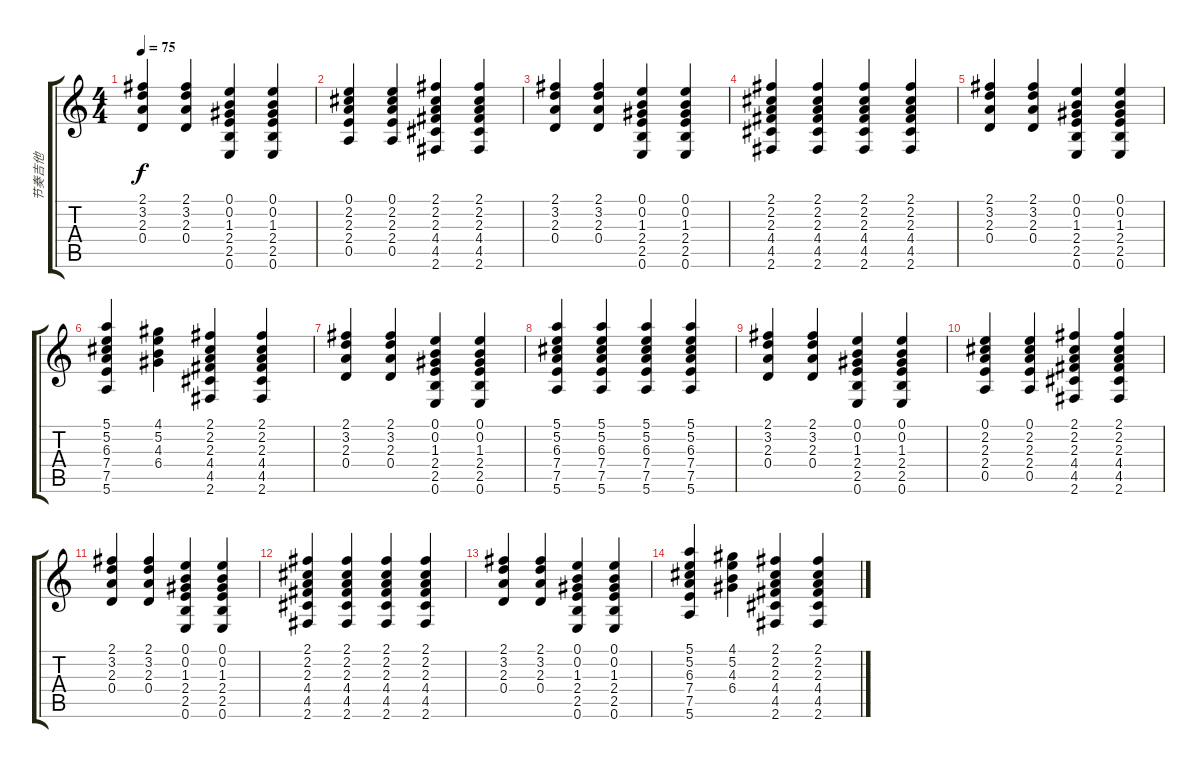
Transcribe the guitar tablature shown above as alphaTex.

\track ("节奏吉他" "节奏吉他") {instrument acousticguitarsteel}
\staff {score tabs}
\tuning (E4 B3 G3 D3 A2 E2) {hide}
\ts (4 4)
\tempo 75
\clef g2
\ks c
(2.1 3.2 2.3 0.4).4{dy f} (2.1 3.2 2.3 0.4).4 (0.1 0.2 1.3 2.4 2.5 0.6).4 (0.1 0.2 1.3 2.4 2.5 0.6).4 |
(0.1 2.2 2.3 2.4 0.5).4 (0.1 2.2 2.3 2.4 0.5).4 (2.1 2.2 2.3 4.4 4.5 2.6).4 (2.1 2.2 2.3 4.4 4.5 2.6).4 |
(2.1 3.2 2.3 0.4).4 (2.1 3.2 2.3 0.4).4 (0.1 0.2 1.3 2.4 2.5 0.6).4 (0.1 0.2 1.3 2.4 2.5 0.6).4 |
(2.1 2.2 2.3 4.4 4.5 2.6).4 (2.1 2.2 2.3 4.4 4.5 2.6).4 (2.1 2.2 2.3 4.4 4.5 2.6).4 (2.1 2.2 2.3 4.4 4.5 2.6).4 |
(2.1 3.2 2.3 0.4).4 (2.1 3.2 2.3 0.4).4 (0.1 0.2 1.3 2.4 2.5 0.6).4 (0.1 0.2 1.3 2.4 2.5 0.6).4 |
(5.1 5.2 6.3 7.4 7.5 5.6).4 (4.1 5.2 4.3 6.4).4 (2.1 2.2 2.3 4.4 4.5 2.6).4 (2.1 2.2 2.3 4.4 4.5 2.6).4 |
(2.1 3.2 2.3 0.4).4 (2.1 3.2 2.3 0.4).4 (0.1 0.2 1.3 2.4 2.5 0.6).4 (0.1 0.2 1.3 2.4 2.5 0.6).4 |
(5.1 5.2 6.3 7.4 7.5 5.6).4 (5.1 5.2 6.3 7.4 7.5 5.6).4 (5.1 5.2 6.3 7.4 7.5 5.6).4 (5.1 5.2 6.3 7.4 7.5 5.6).4 |
(2.1 3.2 2.3 0.4).4 (2.1 3.2 2.3 0.4).4 (0.1 0.2 1.3 2.4 2.5 0.6).4 (0.1 0.2 1.3 2.4 2.5 0.6).4 |
(0.1 2.2 2.3 2.4 0.5).4 (0.1 2.2 2.3 2.4 0.5).4 (2.1 2.2 2.3 4.4 4.5 2.6).4 (2.1 2.2 2.3 4.4 4.5 2.6).4 |
(2.1 3.2 2.3 0.4).4 (2.1 3.2 2.3 0.4).4{volume 12} (0.1 0.2 1.3 2.4 2.5 0.6).4 (0.1 0.2 1.3 2.4 2.5 0.6).4{volume 11} |
(2.1 2.2 2.3 4.4 4.5 2.6).4{volume 10} (2.1 2.2 2.3 4.4 4.5 2.6).4 (2.1 2.2 2.3 4.4 4.5 2.6).4{volume 9} (2.1 2.2 2.3 4.4 4.5 2.6).4{volume 8} |
(2.1 3.2 2.3 0.4).4{volume 7} (2.1 3.2 2.3 0.4).4{volume 6} (0.1 0.2 1.3 2.4 2.5 0.6).4{volume 5} (0.1 0.2 1.3 2.4 2.5 0.6).4{volume 4} |
(5.1 5.2 6.3 7.4 7.5 5.6).4{volume 3} (4.1 5.2 4.3 6.4).4{volume 2} (2.1 2.2 2.3 4.4 4.5 2.6).4{volume 1} (2.1 2.2 2.3 4.4 4.5 2.6).4{volume 0}
